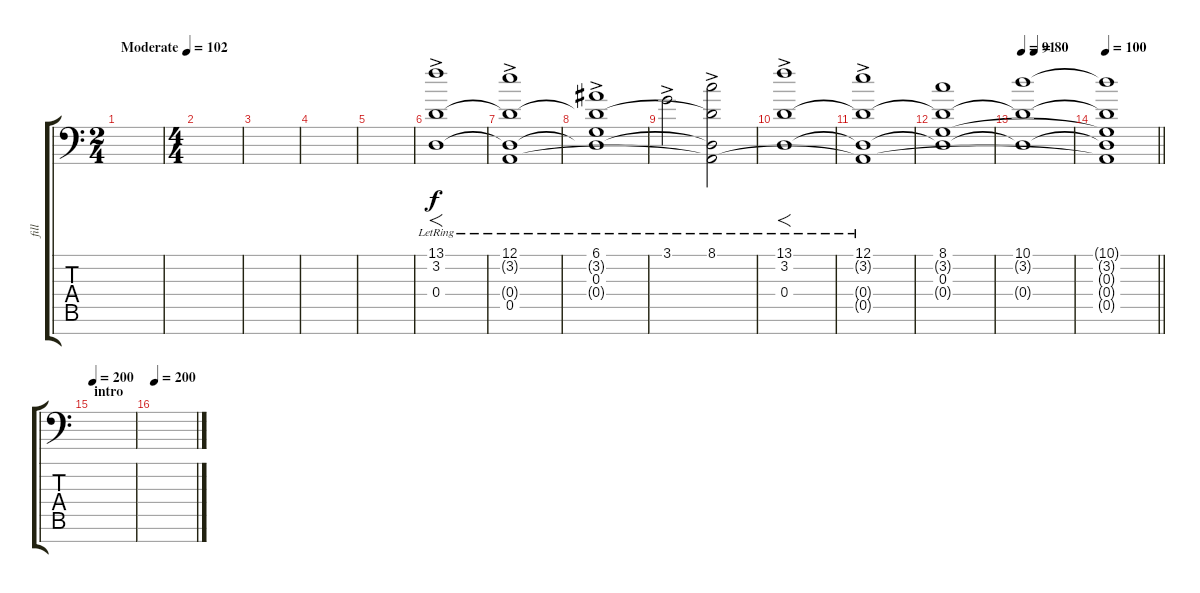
\track ("fill" "fill") {instrument stringensemble2}
\staff {score tabs}
\tuning (E4 B3 G3 D3 A2 E2 C-1) {hide}
\ts (2 4)
\tempo (102 "Moderate")
\clef f4
\ks c
|
\ts (4 4)
|
|
|
|
(13.1{ac lr} 3.2{ac lr} 0.4{ac lr}).1{f} |
(12.1{ac lr} 3.2{t} 0.4{t} 0.5).1 |
(6.1{ac lr} 3.2{t} 0.3 0.4{t}).1 |
3.1{ac lr}.2 (8.1{ac lr} 3.2{t} 0.4{t} 0.5{t}).2 |
(13.1{ac lr} 3.2{ac lr} 0.4{ac lr}).1{f} |
(12.1{ac lr} 3.2{t} 0.4{t} 0.5{t}).1 |
(8.1 3.2{t} 0.3 0.4{t}).1{dy f} |
\tempo 91
\tempo (80 0.25)
(10.1 3.2{t} 0.4{t}).1 |
\tempo 100
\barLineRight lightlight
(10.1{t} 3.2{t} 0.3{t} 0.4{t} 0.5{t}).1 |
\section ("" "intro")
\tempo 200
|
\tempo 200
